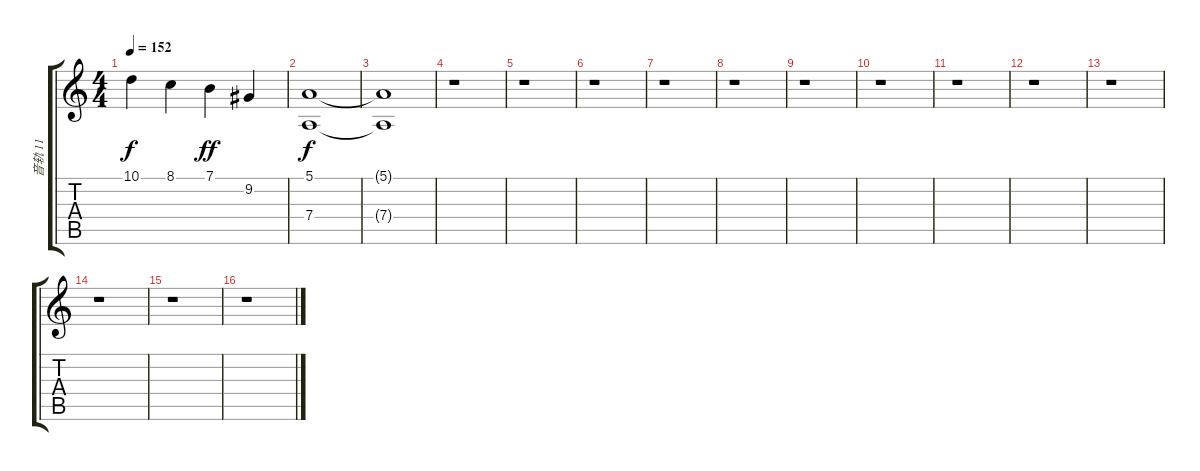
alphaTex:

\track ("音轨 11" "音轨 11") {instrument stringensemble2}
\staff {score tabs}
\tuning (E4 B3 G3 D3 A2 E2) {hide}
\ts (4 4)
\tempo 152
\clef g2
\ks c
10.1.4{dy f} 8.1.4 7.1.4{dy ff} 9.2.4 |
(5.1 7.4).1{dy f} |
(5.1{t} 7.4{t}).1 |
r.1 |
r.1 |
r.1 |
r.1 |
r.1 |
r.1 |
r.1 |
r.1 |
r.1 |
r.1 |
r.1 |
r.1 |
r.1
